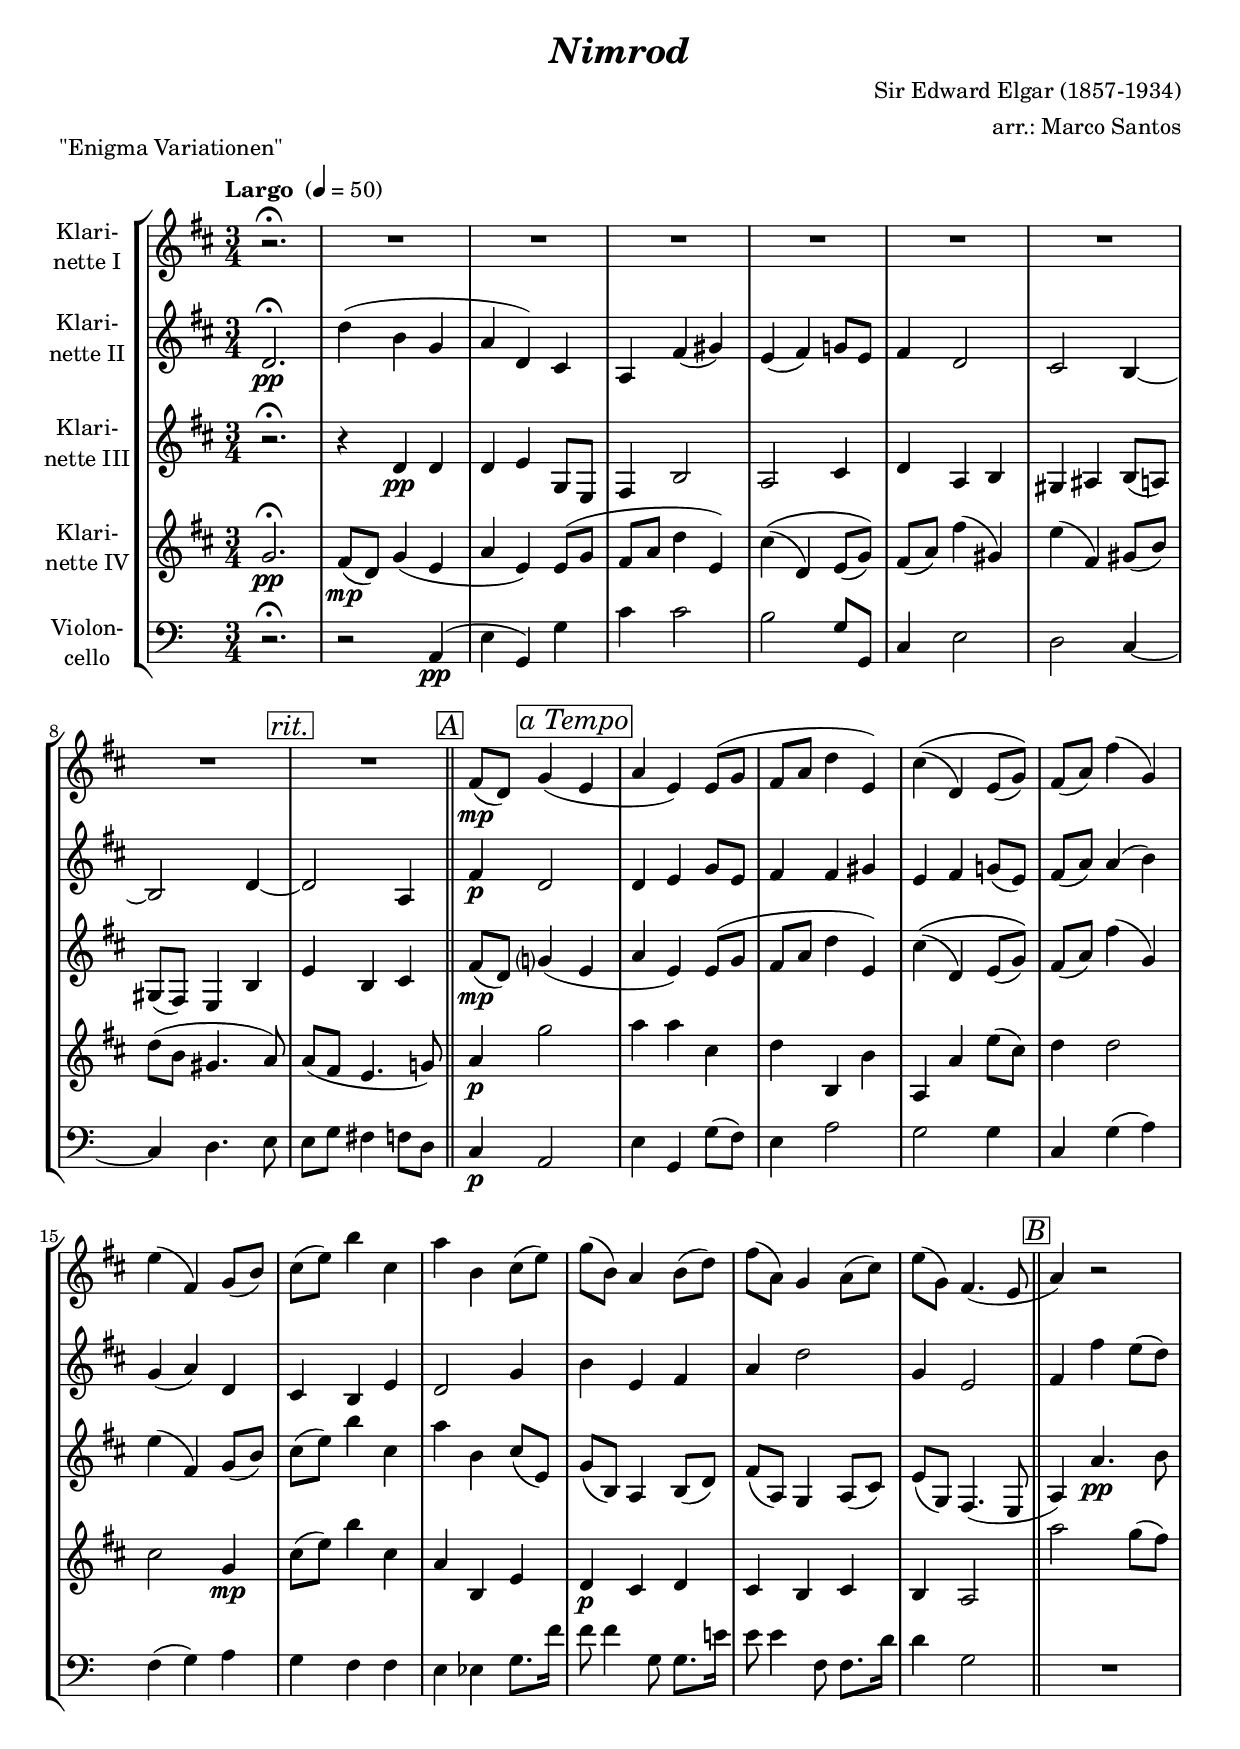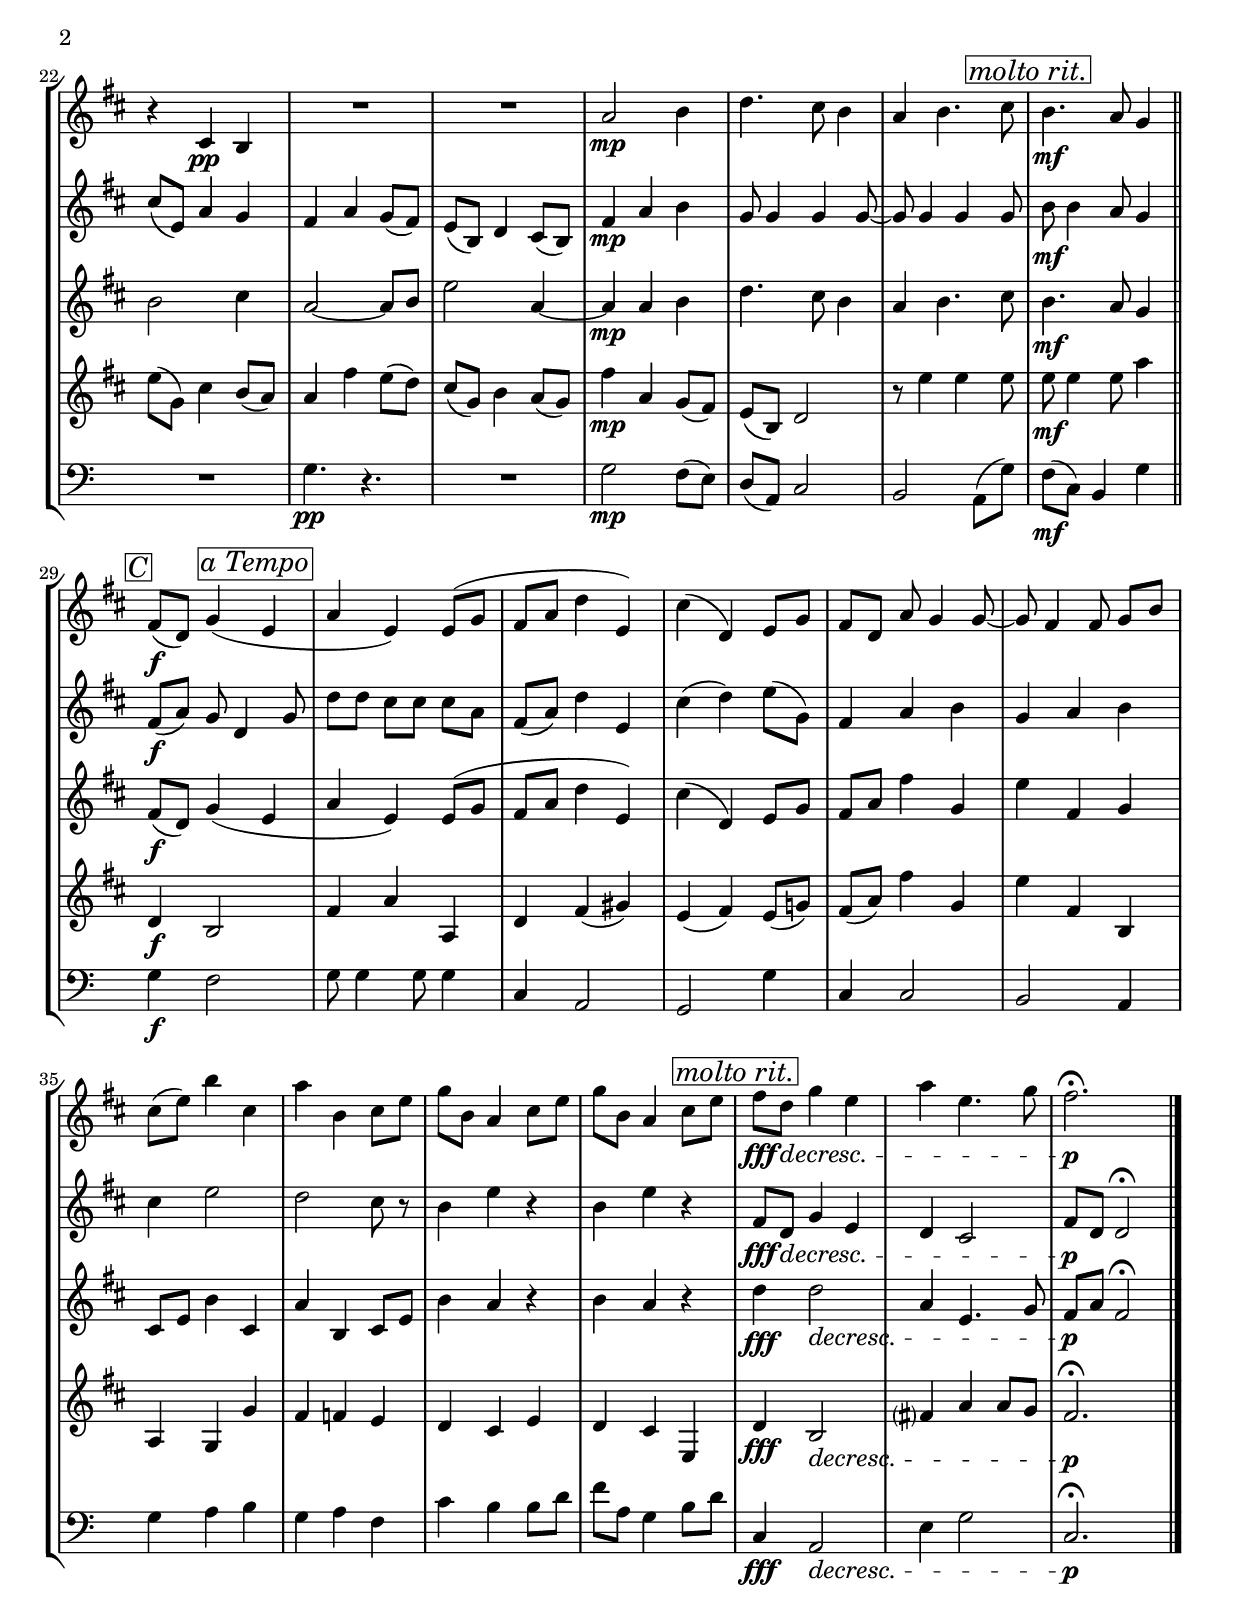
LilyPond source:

\version "2.18.2"
\include "deutsch.ly"
  
#(set-global-staff-size 19.5)

\header {
  title     = \markup \bold \italic "Nimrod"
  composer  = "Sir Edward Elgar (1857-1934)"
  arranger  = "arr.: Marco Santos"
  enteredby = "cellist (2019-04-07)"
  piece     = "\"Enigma Variationen\""
}

voiceconsts = {
  \key a \minor
  \time 3/4
  \clef "treble"
%  \numericTimeSignature
  \compressFullBarRests
  % Set default beaming for all staves
  \set Timing.beamExceptions = #'()
  \set Timing.baseMoment     = #(ly:make-moment 1 4)
  \set Timing.beatStructure  = #'(1 1 1)
  \tempo "Largo " 4=50
}

micl = "clarinet"
mifl = "flute"
miob = "oboe"
mifh = "french horn"
misx = "tenor sax"
mist = "string ensemble 1"
miba = "cello"

boxa = { \bar "||" \mark \markup \box \italic "A" }
boxb = { \bar "||" \mark \markup \box \italic "B" }
boxc = { \bar "||" \mark \markup \box \italic "C" }

atem = \mark \markup \box \italic "a Tempo"
mrit = \mark \markup \box \italic "molto rit."
rit  = \mark \markup \box \italic "rit."

va = \relative c' {
  \voiceconsts

  r2.\fermata
  R2.*7 \rit
  R2. \boxa
  e8(\mp c) f4( \atem d
  g d) d8( f
  e g c4 d,)
  h'\(( c,) d8( f)\)
  e( g) e'4( f,)
  d'( e,) f8( a)

  h( d) a'4 h,
  g' a, h8( d)
  f( a,) g4 a8( c)
  e( g,) f4 g8( h)
  d( f,) e4.( d8 \boxb
  g4) r2
  r4 h,\pp a
  R2.*2
  g'2\mp a4
  c4. h8 a4

  g a4. h8 \mrit
  a4.\mf g8 f4 \boxc
  e8(\f c) f4( \atem d
  g d) d8( f
  e g c4 d,)
  h'( c,) d8 f
  e c g' f4 f8~
  f e4 e8 f a

  h( d) a'4 h,
  g' a, h8 d
  f a, g4 h8 d
  f a, g4 h8 d \mrit
  e\fff c\decresc f4 d
  g d4. f8
  e2.\fermata\p \bar "|."
}

vb = \relative c' {
  \voiceconsts

  c2.\fermata\pp
  c'4( a f
  g c,) h
  g e'( fis)
  d( e) f!8 d
  e4 c2
  h a4~
  a2 c4~ \rit
  c2 g4 \boxa
  e'\p << c2 \\ { s4 \atem s } >>

  c d f8 d
  e4 e fis
  d e f!8( d)
  e( g) g4( a)
  f( g) c,
  h a d
  c2 f4
  a d, e
  g c2
  f,4 d2 \boxb

  e4 e' d8( c)
  h( d,) g4 f
  e g f8( e)
  d( a) c4 h8( a)
  e'4\mp g a
  f8 f4 f f8~
  f f4 f f8 \mrit
  a\mf a4 g8 f4 \boxc

  e8(\f g) f << { c4 f8 } \\ { s \atem s4 } >>
  c'8 c h h h g
  e( g) c4 d,
  h'( c) d8( f,)
  e4 g a
  f g a
  h d2
  c h8 r
  a4 d r

  a d r \mrit
  e,8\fff c\decresc f4 d
  c h2
  e8\p c c2\fermata \bar "|."
}

vc = \relative c' {
  \voiceconsts

  r2.\fermata
  r4 c\pp c
  c d f,8 d
  e4 a2
  g h4
  c g a
  fis gis a8( g)
  fis( e) d4 a' \rit

  d a h \boxa
  e8(\mp c) f?4( \atem d
  g d) d8( f
  e g c4 d,)
  h'4\(( c,) d8( f)\)
  e( g) e'4( f,)
  d'( e,) f8( a)
  h( d) a'4 h,
  g' a, h8( d,)

  f( a,) g4 a8( c)
  e( g,) f4 g8( h)
  d( f,) e4.( d8 \boxb
  g4) g'4.\pp  a8
  a2 h4
  g2~ g8 a
  d2 g,4~
  g\mp g a
  c4. h8 a4

  g a4. h8 \mrit
  a4.\mf g8 f4 \boxc
  e8(\f c) f4( \atem d
  g d) d8( f
  e g c4 d,)
  h'( c,) d8 f
  e g e'4 f,
  d' e, f
  h,8 d a'4 h,

  g' a, h8 d
  a'4 g r
  a g r \mrit
  c\fff c2\decresc
  g4 d4. f8
  e\p g e2\fermata \bar "|."
}

vd = \relative c' {
  \voiceconsts

  f2.\fermata\pp
  e8(\mp c) f4( d
  g d) d8( f
  e g c4 d,)
  h'\(( c,) d8( f)\)
  e( g) e'4( fis,)
  d'( e,) fis8( a)
  c( a fis4. g8) \rit

  g( e d4. f!8) \boxa
  g4\p << { s \atem s } \\ f'2 >>
  g4 g h,
  c a, a'
  g, g' d'8( h)
  c4 c2
  h f4\mp
  h8( d) a'4 h,
  g a, d
  c\p h c

  h a h
  a g2 \boxb
  g'' f8( e)
  d( f,) h4 a8( g)
  g4 e' d8( c)
  h( f) a4 g8( f)
  e'4\mp g, f8( e)
  d( a) c2
  r8 d'4 d d8 \mrit

  d\mf d4 d8 g4 \boxc
  c,,\f << a2 \\ { s4 \atem s } >>
  e' g g,
  c e( fis)
  d( e) d8( f!)
  e( g) e'4 f,
  d' e, a,
  g f f'
  e es d
  c h d

  c h d, \mrit
  c'\fff a2\decresc
  e'?4 g g8 f
  e2.\fermata\p \bar "|."
}

ve = \relative c {
  \voiceconsts
  \clef "bass"

  r2.\fermata
  r2 a4(\pp
  e' g,) g'
  c c2
  h g8 g,
  c4 e2
  d c4~
  c d4. e8 \rit
  e g fis4 f8 d \boxa
  c4\p << a2 \\ { s4 \atem s } >>

  e'4 g, g'8( f)
  e4 a2
  g g4
  c, g'( a)
  f( g) a
  g f f
  e es g8. f'16
  f8 f4 g,8 g8. e'!16
  e8 e4 f,8 f8. d'16 d4 g,2 \boxb

  R2.*2
  g4.\pp r
  R2.
  g2\mp f8( e)
  d( a) c2
  h a8( g') \mrit
  f(\mf c) h4 g' \boxc
  g\f << { s \atem s } \\ f2 >>
  g8 g4 g8 g4
  c, a2
  g g'4
  c, c2

  h a4
  g' a h
  g a f
  c' h h8 d
  f a, g4 h8 d \mrit
  c,4\fff a2\decresc
  e'4 g2
  c,2.\fermata\p \bar "|."
}


music = \new StaffGroup <<
      \new Staff {
	\set Staff.midiInstrument = \micl
	\set Staff.instrumentName = \markup \center-column { "Klari-" "nette I" }
	\transpose a h { \va }
      }

      \new Staff {
	\set Staff.midiInstrument = \micl
	\set Staff.instrumentName = \markup \center-column { "Klari-" "nette II" }
	\transpose a h { \vb }
      }

      \new Staff {
	\set Staff.midiInstrument = \micl
	\set Staff.instrumentName = \markup \center-column { "Klari-" "nette III" }
	\transpose a h { \vc }
      }

      \new Staff {
	\set Staff.midiInstrument = \micl
	\set Staff.instrumentName = \markup \center-column { "Klari-" "nette IV" }
	\transpose a h { \vd }
      }

      \new Staff {
	\set Staff.midiInstrument = \miba
	\set Staff.instrumentName = \markup \center-column { "Violon-" "cello" }
	\transpose a a { \ve }
      }
>>

\book {
  \score {
    \music
    \layout {}
  }

  \score {
    \unfoldRepeats \music

    \midi {
      \context {
        \Score
      }
    }
  }
}
